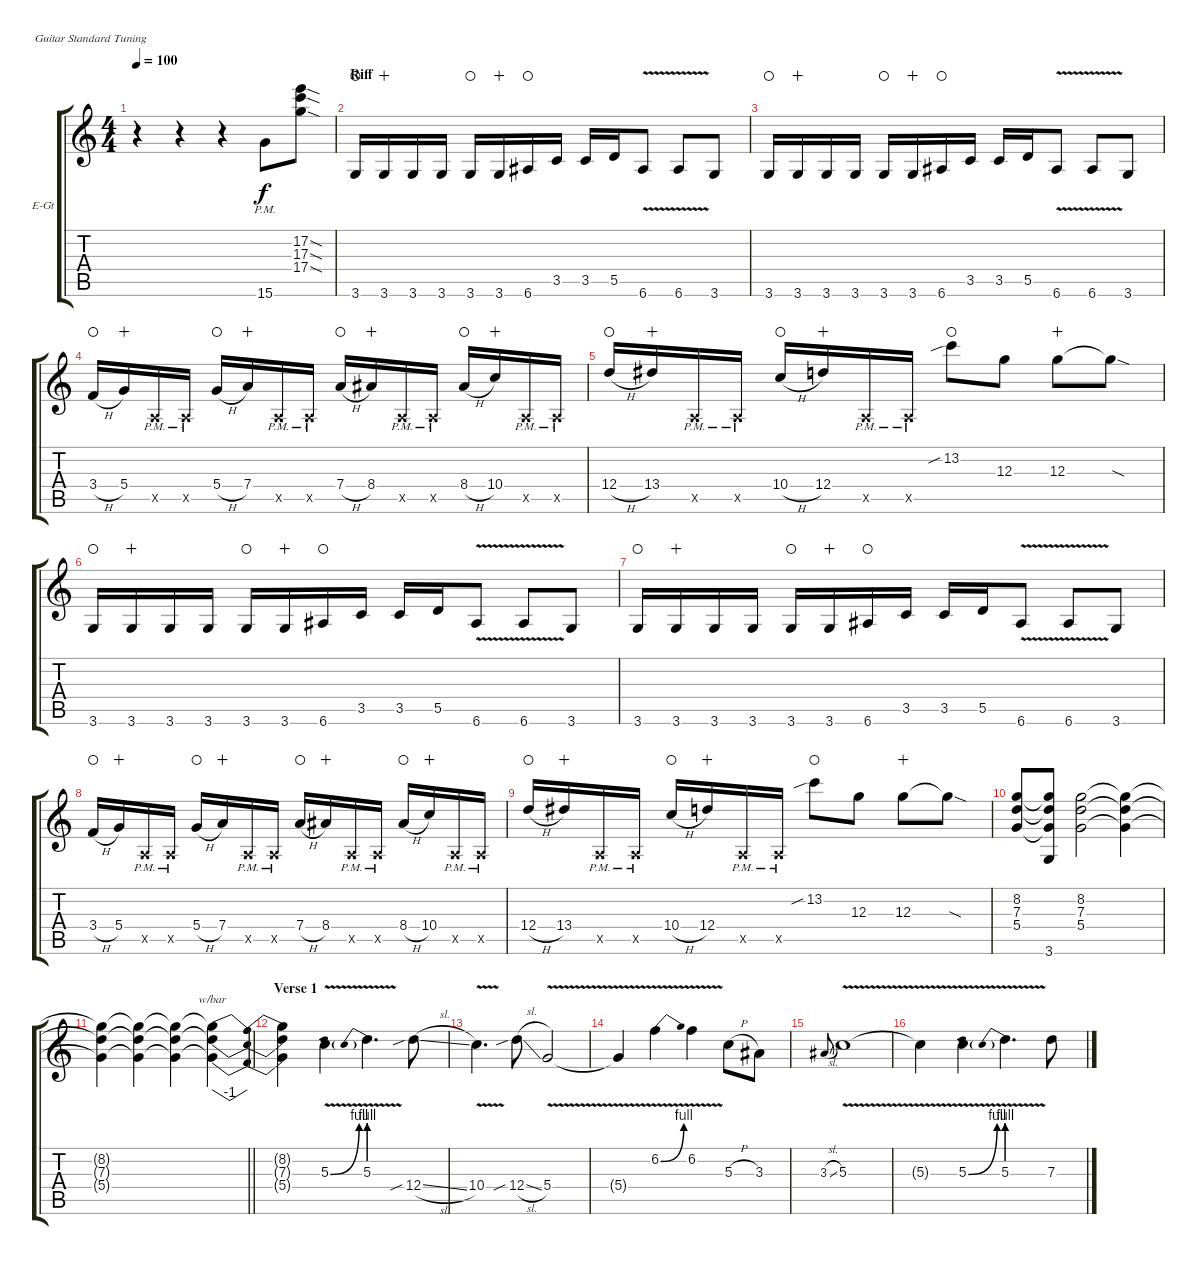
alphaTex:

\bracketExtendMode groupsimilarinstruments
\firstSystemTrackNameOrientation horizontal
\otherSystemsTrackNameOrientation horizontal
\track ("Lead" "E-Gt") {instrument overdrivenguitar}
\staff {score tabs}
\tuning (E4 B3 G3 D3 A2 E2)
\ts (4 4)
\tempo 100
\clef g2
\ks c
r.4{dy f} r.4 r.4 15.6{pm}.8 (17.2{sod} 17.3{sod} 17.4{sod}).8 |
\beaming (8 2 2 2 2)
\section ("" "Riff")
3.6.16{waho} 3.6.16{wahc} 3.6.16 3.6.16 3.6.16{waho} 3.6.16{wahc} 6.6.16{waho} 3.5.16 3.5.16 5.5.16 6.6{v}.8 6.6{v}.8 3.6.8 |
3.6.16{waho} 3.6.16{wahc} 3.6.16 3.6.16 3.6.16{waho} 3.6.16{wahc} 6.6.16{waho} 3.5.16 3.5.16 5.5.16 6.6{v}.8 6.6{v}.8 3.6.8 |
3.4{h}.16{waho} 5.4.16{wahc} 0.5{pm x}.16 0.5{pm x}.16 5.4{h}.16{waho} 7.4.16{wahc} 0.5{pm x}.16 0.5{pm x}.16 7.4{h}.16{waho} 8.4.16{wahc} 0.5{pm x}.16 0.5{pm x}.16 8.4{h}.16{waho} 10.4.16{wahc} 0.5{pm x}.16 0.5{pm x}.16 |
12.4{h}.16{waho} 13.4.16{wahc} 0.5{pm x}.16 0.5{pm x}.16 10.4{h}.16{waho} 12.4.16{wahc} 0.5{pm x}.16 0.5{pm x}.16 13.2{sib}.8{waho} 12.3.8 12.3.8{wahc} 12.3{sod t}.8 |
3.6.16{waho} 3.6.16{wahc} 3.6.16 3.6.16 3.6.16{waho} 3.6.16{wahc} 6.6.16{waho} 3.5.16 3.5.16 5.5.16 6.6{v}.8 6.6{v}.8 3.6.8 |
3.6.16{waho} 3.6.16{wahc} 3.6.16 3.6.16 3.6.16{waho} 3.6.16{wahc} 6.6.16{waho} 3.5.16 3.5.16 5.5.16 6.6{v}.8 6.6{v}.8 3.6.8 |
3.4{h}.16{waho} 5.4.16{wahc} 0.5{pm x}.16 0.5{pm x}.16 5.4{h}.16{waho} 7.4.16{wahc} 0.5{pm x}.16 0.5{pm x}.16 7.4{h}.16{waho} 8.4.16{wahc} 0.5{pm x}.16 0.5{pm x}.16 8.4{h}.16{waho} 10.4.16{wahc} 0.5{pm x}.16 0.5{pm x}.16 |
12.4{h}.16{waho} 13.4.16{wahc} 0.5{pm x}.16 0.5{pm x}.16 10.4{h}.16{waho} 12.4.16{wahc} 0.5{pm x}.16 0.5{pm x}.16 13.2{sib}.8{waho} 12.3.8 12.3.8{wahc} 12.3{sod t}.8 |
(5.4 7.3 8.2).8 (3.6 5.4{t} 7.3{t} 8.2{t}).8 (5.4 7.3 8.2).2 (8.2{t} 7.3{t} 5.4{t}).4 |
\barLineRight lightlight
(8.2{t} 7.3{t} 5.4{t}).4 (8.2{t} 7.3{t} 5.4{t}).4 (8.2{t} 7.3{t} 5.4{t}).4 (8.2{t} 7.3{t} 5.4{t}).4{tbe (dip default 0 0 15 -4 30 0)} |
\section ("" "Verse 1")
(8.2{t} 7.3{t} 5.4{t}).4 5.3{be (bend 0 0 15 4) v}.4 5.3{be (prebend 0 4 60 4) v}.4{d} 12.4{sib sl}.8 |
10.4{v}.4{d} 12.4{sib sl}.8 5.4{v}.2 |
5.4{v t}.4 6.2{be (bend 0 0 15 4) v}.4 6.2{v}.4 5.3{h}.8 3.3.8 |
3.3{sl}.8{gr onbeat} 5.3{v}.1 |
5.3{v t}.4 5.3{be (bend 0 0 15 4) v}.4 5.3{be (prebend 0 4 60 4) v}.4{d} 7.3.8
